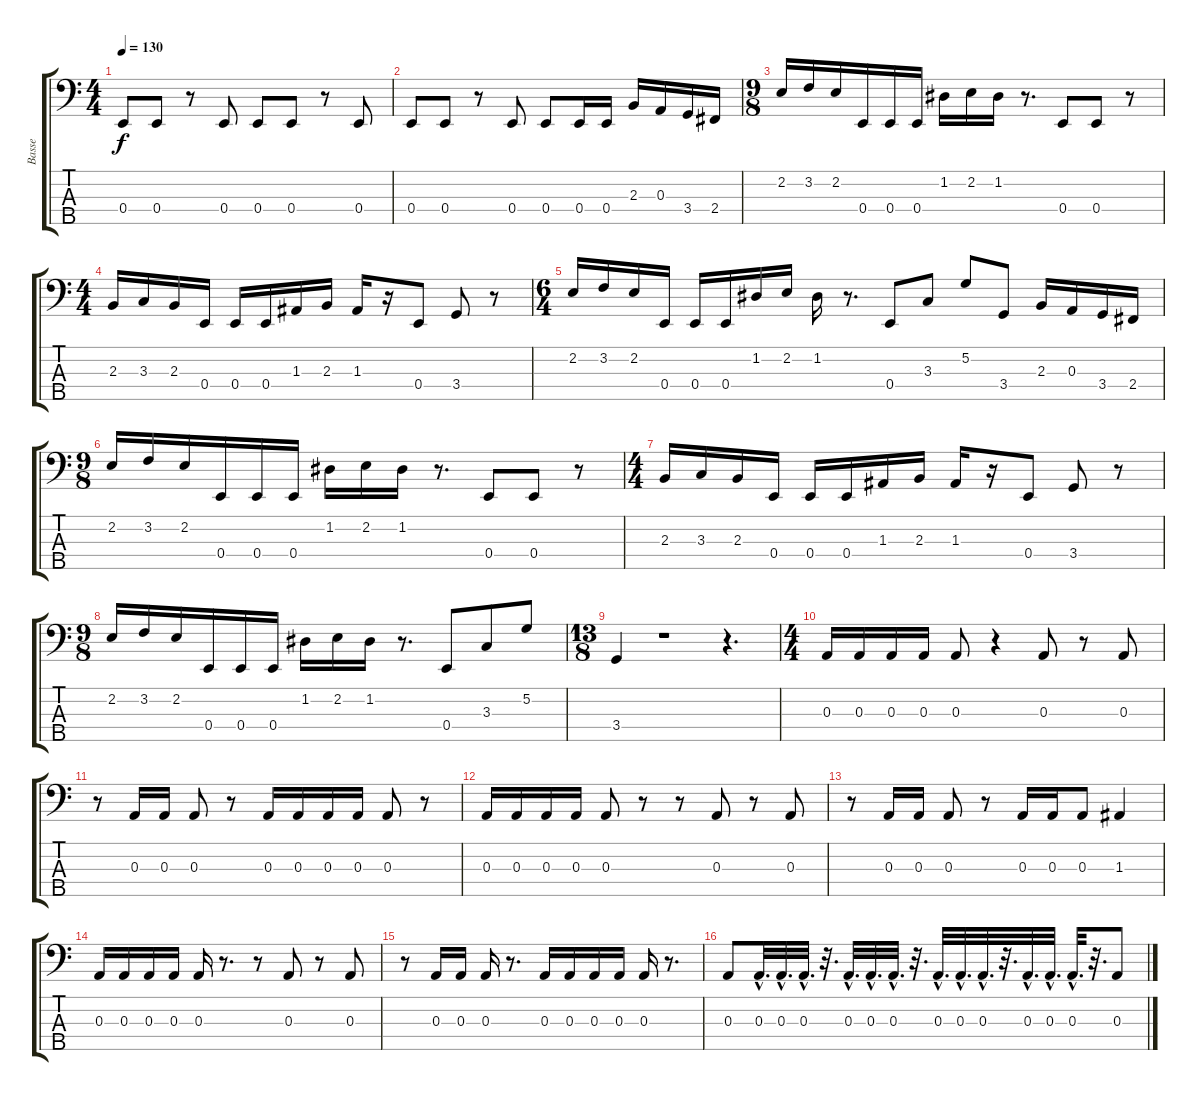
\track ("Basse" "Basse") {instrument electricbassfinger}
\staff {score tabs}
\tuning (G2 D2 A1 E1 B0) {hide}
\ts (4 4)
\tempo 130
\clef f4
\ks c
0.4.8{dy f} 0.4.8 r.8 0.4.8 0.4.8 0.4.8 r.8 0.4.8 |
0.4.8 0.4.8 r.8 0.4.8 0.4.8 0.4.16 0.4.16 2.3.16 0.3.16 3.4.16 2.4.16 |
\ts (9 8)
2.2.16 3.2.16 2.2.16 0.4.16 0.4.16 0.4.16 1.2.16 2.2.16 1.2.16 r.8{d} 0.4.8 0.4.8 r.8 |
\ts (4 4)
2.3.16 3.3.16 2.3.16 0.4.16 0.4.16 0.4.16 1.3.16 2.3.16 1.3.16 r.16 0.4.8 3.4.8 r.8 |
\ts (6 4)
2.2.16 3.2.16 2.2.16 0.4.16 0.4.16 0.4.16 1.2.16 2.2.16 1.2.16 r.8{d} 0.4.8 3.3.8 5.2.8 3.4.8 2.3.16 0.3.16 3.4.16 2.4.16 |
\ts (9 8)
2.2.16 3.2.16 2.2.16 0.4.16 0.4.16 0.4.16 1.2.16 2.2.16 1.2.16 r.8{d} 0.4.8 0.4.8 r.8 |
\ts (4 4)
2.3.16 3.3.16 2.3.16 0.4.16 0.4.16 0.4.16 1.3.16 2.3.16 1.3.16 r.16 0.4.8 3.4.8 r.8 |
\ts (9 8)
2.2.16 3.2.16 2.2.16 0.4.16 0.4.16 0.4.16 1.2.16 2.2.16 1.2.16 r.8{d} 0.4.8 3.3.8 5.2.8 |
\ts (13 8)
3.4.4 r.1 r.4{d} |
\ts (4 4)
0.3.16 0.3.16 0.3.16 0.3.16 0.3.8 r.4 0.3.8 r.8 0.3.8 |
r.8 0.3.16 0.3.16 0.3.8 r.8 0.3.16 0.3.16 0.3.16 0.3.16 0.3.8 r.8 |
0.3.16 0.3.16 0.3.16 0.3.16 0.3.8 r.8 r.8 0.3.8 r.8 0.3.8 |
r.8 0.3.16 0.3.16 0.3.8 r.8 0.3.16 0.3.16 0.3.8 1.3.4 |
0.3.16 0.3.16 0.3.16 0.3.16 0.3.16 r.8{d} r.8 0.3.8 r.8 0.3.8 |
r.8 0.3.16 0.3.16 0.3.16 r.8{d} 0.3.16 0.3.16 0.3.16 0.3.16 0.3.16 r.8{d} |
0.3.8 0.3{hac}.32{d} 0.3{hac}.32{d} 0.3{hac}.32{d} r.32{d} 0.3{hac}.32{d} 0.3{hac}.32{d} 0.3{hac}.32{d} r.32{d} 0.3{hac}.32{d} 0.3{hac}.32{d} 0.3{hac}.32{d} r.32{d} 0.3{hac}.32{d} 0.3{hac}.32{d} 0.3{hac}.32{d} r.32{d} 0.3.8
